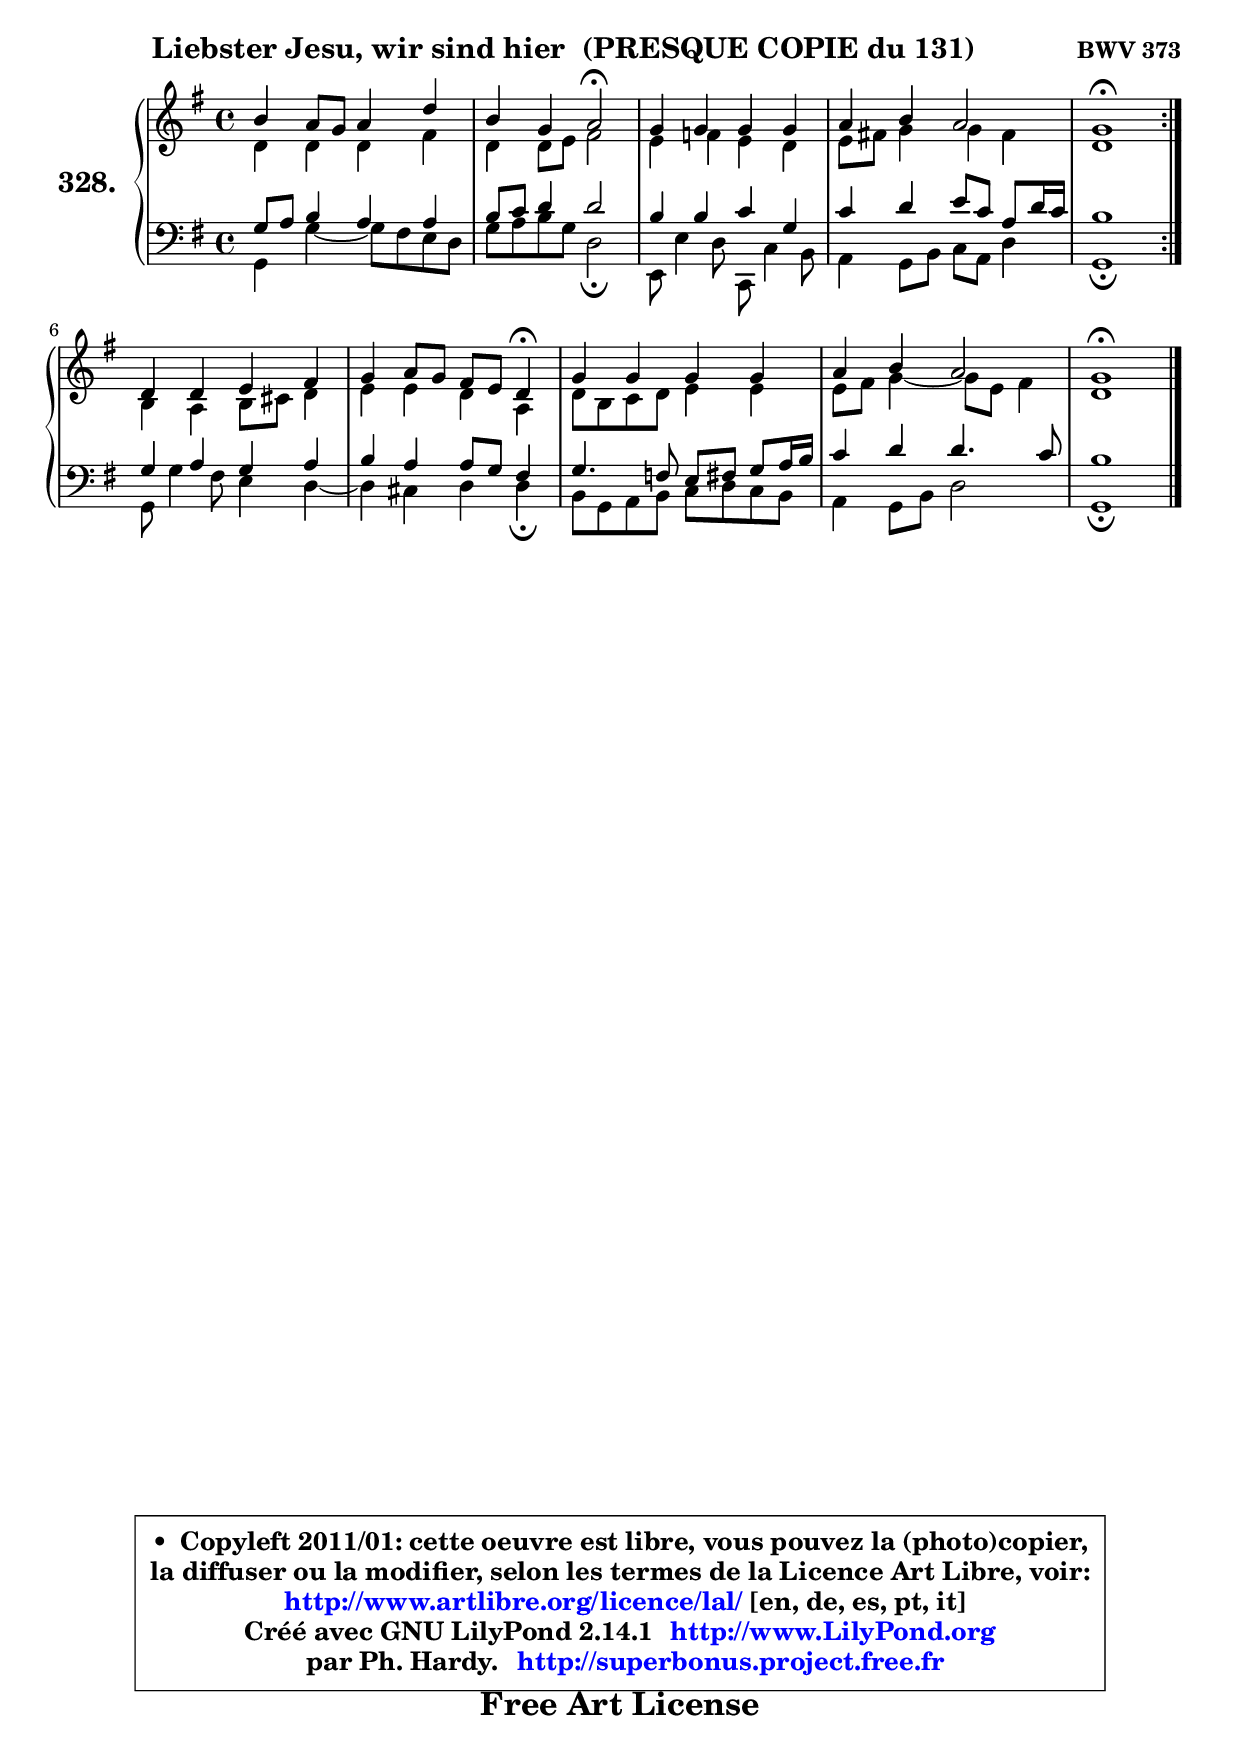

\version "2.14.1"

    \paper {
%	system-system-spacing #'padding = #0.1
%	score-system-spacing #'padding = #0.1
%	ragged-bottom = ##f
%	ragged-last-bottom = ##f
	}

    \header {
      opus = \markup { \bold "BWV 373" }
      piece = \markup { \hspace #9 \fontsize #2 \bold "Liebster Jesu, wir sind hier  (PRESQUE COPIE du 131)" }
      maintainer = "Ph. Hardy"
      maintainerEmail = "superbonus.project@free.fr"
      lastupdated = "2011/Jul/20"
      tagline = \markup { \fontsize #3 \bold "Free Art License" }
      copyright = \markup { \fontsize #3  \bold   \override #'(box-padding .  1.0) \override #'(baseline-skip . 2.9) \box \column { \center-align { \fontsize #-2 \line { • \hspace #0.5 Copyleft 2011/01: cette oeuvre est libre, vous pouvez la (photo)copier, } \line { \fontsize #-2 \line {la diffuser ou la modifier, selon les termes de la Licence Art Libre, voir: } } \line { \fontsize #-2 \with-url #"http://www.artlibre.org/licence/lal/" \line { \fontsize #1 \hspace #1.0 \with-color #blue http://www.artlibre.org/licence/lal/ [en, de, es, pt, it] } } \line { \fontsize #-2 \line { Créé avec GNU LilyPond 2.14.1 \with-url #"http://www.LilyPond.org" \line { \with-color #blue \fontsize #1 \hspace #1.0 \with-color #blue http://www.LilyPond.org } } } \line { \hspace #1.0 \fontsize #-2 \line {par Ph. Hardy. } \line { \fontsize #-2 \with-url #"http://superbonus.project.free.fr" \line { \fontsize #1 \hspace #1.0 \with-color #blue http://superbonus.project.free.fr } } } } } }

	  }

  guidemidi = {
	\repeat volta 2 {
        R1 |
        r2 \tempo 4 = 34 r2 \tempo 4 = 78 |
        R1 |
        R1 |
        \tempo 4 = 40 r1 \tempo 4 = 78 | } %fin du repeat
        R1 |
        r2. \tempo 4 = 30 r4 \tempo 4 = 78 |
        R1 |
        R1 |
        \tempo 4 = 40 r1 |
	}

  upper = {
	\time 4/4
	\key g \major
	\clef treble
	\voiceOne
	<< { 
	% SOPRANO
	\set Voice.midiInstrument = "acoustic grand"
	\relative c'' {
	\repeat volta 2 {
        b4 a8 g a4 d |
        b4 g a2\fermata |
        g4 g g g |
        a4 b a2 |
        g1\fermata | } %fin du repeat
        d4 d e fis |
        g4 a8 g fis e d4\fermata |
        g4 g g g |
        a4 b a2 |
        g1\fermata |
        \bar "|."
	} % fin de relative
	}

	\context Voice="1" { \voiceTwo 
	% ALTO
	\set Voice.midiInstrument = "acoustic grand"
	\relative c' {
	\repeat volta 2 {
        d4 d d fis |
        d4 d8 e fis2 |
        e4 f e d |
        e8 fis! g4 g fis |
        d1 | } %fin du repeat
        b4 a b8 cis d4 |
        e4 e d a |
        d8 b c d e4 e |
        e8 fis g4 ~ g8 e fis4 |
        d1 |
        \bar "|."
	} % fin de relative
	\oneVoice
	} >>
	}

    lower = {
	\time 4/4
	\key g \major
	\clef bass
	\voiceOne
	<< { 
	% TENOR
	\set Voice.midiInstrument = "acoustic grand"
	\relative c' {
	\repeat volta 2 {
        g8 a b4 a a |
        b8 c d4 d2 |
        b4 b c g |
        c4 d e8 c a d16 c |
        b1 | } %fin du repeat
        g4 a g a |
        b4 a a8 g fis4 |
        g4. f8 e fis g a16 b |
        c4 d d4. c8 |
        b1 |
        \bar "|."
	} % fin de relative
	}
	\context Voice="1" { \voiceTwo 
	% BASS
	\set Voice.midiInstrument = "acoustic grand"
	\relative c {
	\repeat volta 2 {
        g4 g'4 ~ g8 fis e d |
        g8 a b g d2\fermata |
        e,8 e'4 d8 c,8 c'4 b8 |
        a4 g8 b c a d4 |
        g,1\fermata | } %fin du repeat
        g8 g'4 fis8 e4 d4 ~ |
	d4 cis4 d d\fermata |
        b8 g a b c d c b |
        a4 g8 b d2 |
        g,1\fermata |
        \bar "|."
	} % fin de relative
	\oneVoice
	} >>
	}


    \score { 

	\new PianoStaff <<
	\set PianoStaff.instrumentName = \markup { \bold \huge "328." }
	\new Staff = "upper" \upper
	\new Staff = "lower" \lower
	>>

    \layout {
%	ragged-last = ##f
	   }

         } % fin de score

  \score {
    \unfoldRepeats { << \guidemidi \upper \lower >> }
    \midi {
    \context {
     \Staff
      \remove "Staff_performer"
               }

     \context {
      \Voice
       \consists "Staff_performer"
                }

     \context { 
      \Score
      tempoWholesPerMinute = #(ly:make-moment 78 4)
		}
	    }
	}

